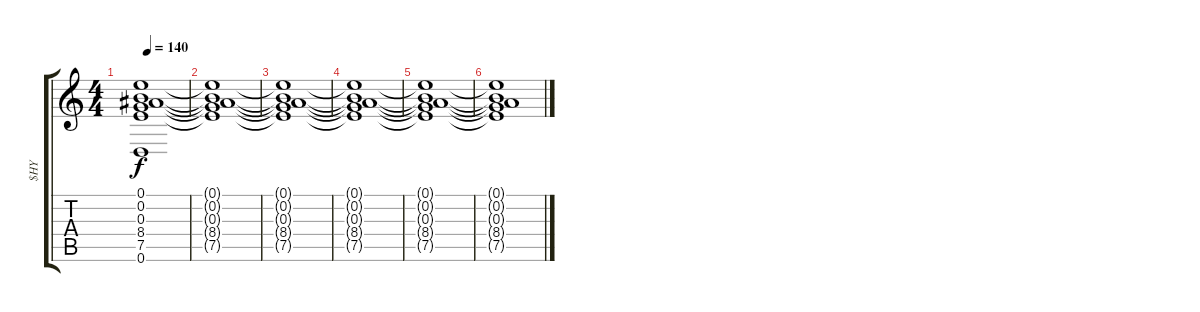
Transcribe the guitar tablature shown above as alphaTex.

\track ("$HY" "$HY") {instrument distortionguitar}
\staff {score tabs}
\tuning (E4 B3 G3 D3 A2 D2) {hide}
\ts (4 4)
\tempo 140
\clef g2
\ks c
(0.1 0.2 0.3 8.4 7.5 0.6).1{dy f} |
(0.1{t} 0.2{t} 0.3{t} 8.4{t} 7.5{t}).1 |
(0.1{t} 0.2{t} 0.3{t} 8.4{t} 7.5{t}).1 |
(0.1{t} 0.2{t} 0.3{t} 8.4{t} 7.5{t}).1 |
(0.1{t} 0.2{t} 0.3{t} 8.4{t} 7.5{t}).1 |
(0.1{t} 0.2{t} 0.3{t} 8.4{t} 7.5{t}).1
